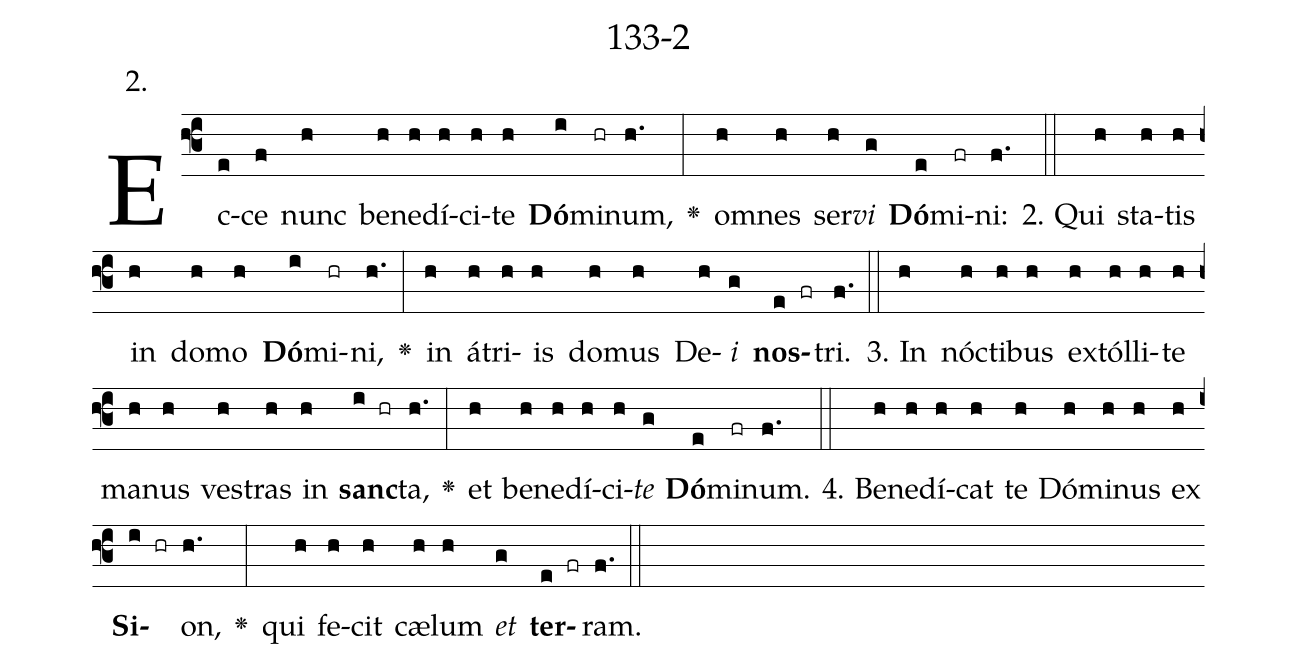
name: 133-2;
annotation: 2.;
%%
(f3)Ec(e)ce(f) nunc(h) be(h)ne(h)dí(h)ci(h)te(h) <b>Dó</b>(i)mi(hr)num,(h.) <v>\greheightstar</v>(:) om(h)nes(h) ser(h)<i>vi</i>(g) <b>Dó</b>(e)mi(fr)ni:(f.) (::)
2. Qui(h) sta(h)tis(h) in(h) do(h)mo(h) <b>Dó</b>(i)mi(hr)ni,(h.) <v>\greheightstar</v>(:) in(h) á(h)tri(h)is(h) do(h)mus(h) De(h)<i>i</i>(g) <b>nos</b>(e fr)tri.(f.) (::)
3. In(h) nóc(h)ti(h)bus(h) ex(h)tól(h)li(h)te(h) ma(h)nus(h) ves(h)tras(h) in(h) <b>sanc</b>(i hr)ta,(h.) <v>\greheightstar</v>(:) et(h) be(h)ne(h)dí(h)ci(h)<i>te</i>(g) <b>Dó</b>(e)mi(fr)num.(f.) (::)
4. Be(h)ne(h)dí(h)cat(h) te(h) Dó(h)mi(h)nus(h) ex(h) <b>Si</b>(i hr)on,(h.) <v>\greheightstar</v>(:) qui(h) fe(h)cit(h) cæ(h)lum(h) <i>et</i>(g) <b>ter</b>(e fr)ram.(f.) (::)
